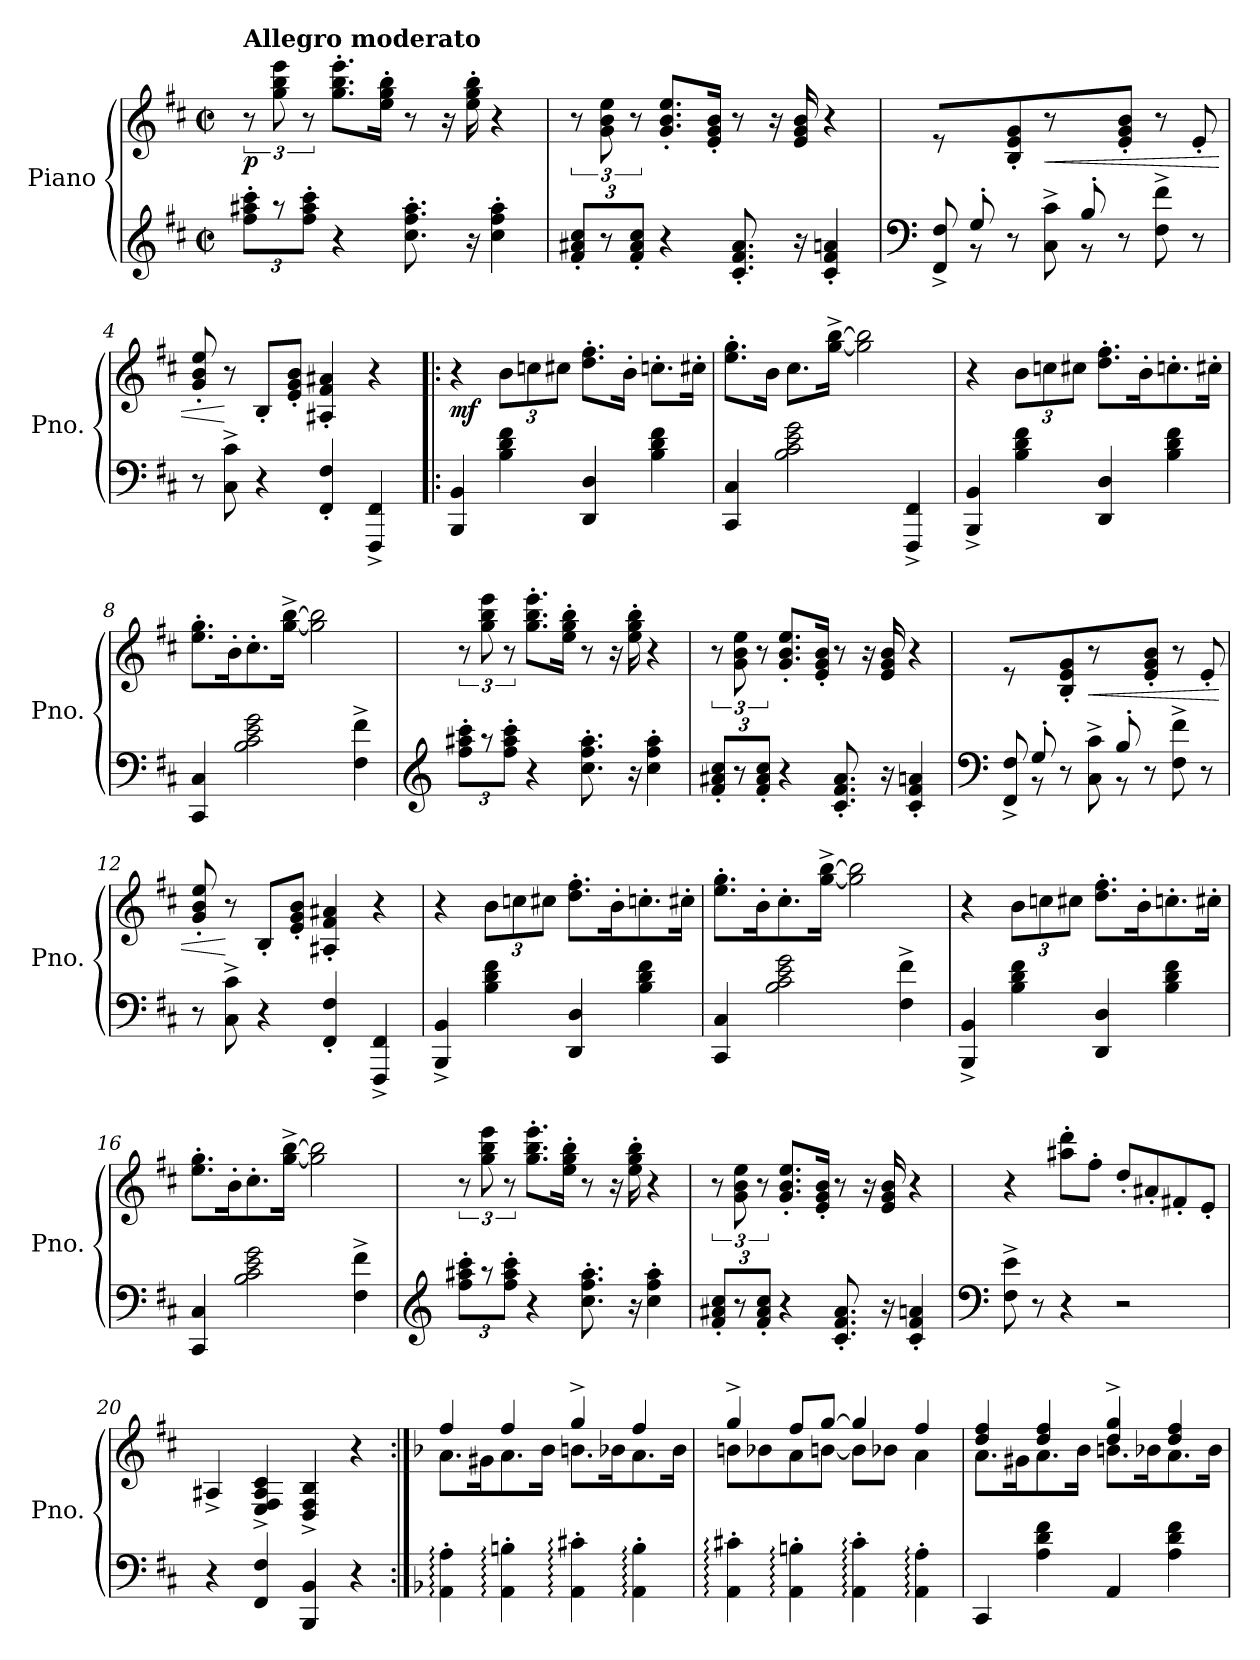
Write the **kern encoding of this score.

**kern	**kern	**dynam
*part1	*part1	*part1
*staff2	*staff1	*staff1/2
*I"Piano	*	*
*I'Pno.	*	*
*clefG2	*clefG2	*
*k[f#c#]	*k[f#c#]	*
*M2/2	*M2/2	*
*met(c|)	*met(c|)	*
=1	=1	=1
!	!LO:TX:a:B:t=Allegro moderato	!
!	!	!LO:DY:b
12ff#\' 12aa#X\' 12ccc#\'L	12r	p
12r	12gg\ 12bb\ 12eee\	.
12ff#\' 12aa#\' 12ccc#\'J	12r	.
4r	8.gg\' 8.bb\' 8.eee\'L	.
.	16ee\' 16gg\' 16bb\'Jk	.
8.cc#\' 8.ff#\' 8.aa#\'	8r	.
.	16r	.
16r	16ee\' 16gg\' 16bb\'	.
4cc#\' 4ff#\' 4aa#\'	4r	.
=2	=2	=2
12f#/' 12a#X/' 12cc#/'L	12r	.
12r	12g\ 12b\ 12ee\	.
12f#/' 12a#/' 12cc#/'J	12r	.
4r	8.g/' 8.b/' 8.ee/'L	.
.	16e/' 16g/' 16b/'Jk	.
8.c#/' 8.f#/' 8.a#/'	8r	.
.	16r	.
16r	16e/ 16g/ 16b/	.
4c#/' 4f#/' 4an/'	4r	.
=3	=3	=3
*clefF4	*	*
*^	*	*
8ryy	8FF#/^ 8F#/^	8r	.
8G'/L	8rBB	8ryy	.
4ryy	8r	8B/' 8e/' 8g/'J	.
!	!	!	!LO:HP:b
.	8C#\^ 8c#\^	8r	<
8B'/L	8r	8ryy	.
4.ryy	8r	8e/' 8g/' 8b/'J	.
.	8F#\^ 8f#\^	8r	.
.	8r	8e'/	.
*v	*v	*	*
=4	=4	=4
8r	8g/' 8b/' 8ee/'	.
8C#\^ 8c#\^	8r	[
4r	8B'/L	.
.	8e/' 8g/' 8b/'J	.
4FF#/' 4F#/'	4A#X/' 4f#/' 4a#X/'	.
4FFF#/^ 4FF#/^	4r	.
!!LO:LB:g=z
=5!|:	=5!|:	=5!|:
!	!	!LO:DY:b
4BBB/ 4BB/	4r	mf
*	*Xbrackettup	*
4B\ 4d\ 4f#\	12b\L	.
.	12ccn\	.
.	12cc#X\J	.
4DD/ 4D/	8.dd\' 8.ff#\'L	.
.	16b'\Jk	.
4B\ 4d\ 4f#\	8.ccn'\L	.
.	16cc#X'\Jk	.
=6	=6	=6
4CC#/ 4C#/	8.ee\' 8.gg\'L	.
.	16b\Jk	.
2B\ 2c#\ 2e\ 2g\	8.cc#\L	.
.	[16gg\^ [16bb\^Jk	.
.	2gg\] 2bb\]	.
4FFF#/^ 4FF#/^	.	.
=7	=7	=7
4BBB/^ 4BB/^	4r	.
4B\ 4d\ 4f#\	12b\L	.
.	12ccn\	.
.	12cc#X\J	.
4DD/ 4D/	8.dd\' 8.ff#\'L	.
.	16b'\K	.
4B\ 4d\ 4f#\	8.ccn'\	.
.	16cc#X'\Jk	.
=8	=8	=8
4CC#/ 4C#/	8.ee\' 8.gg\'L	.
.	16b'\K	.
2B\ 2c#\ 2e\ 2g\	8.cc#'\	.
.	[16gg\^ [16bb\^Jk	.
.	2gg\] 2bb\]	.
4F#\^ 4f#\^	.	.
!!LO:LB:g=z
=9	=9	=9
*clefG2	*	*
*	*brackettup	*
12ff#\' 12aa#X\' 12ccc#\'L	12r	.
12r	12gg\ 12bb\ 12eee\	.
12ff#\' 12aa#\' 12ccc#\'J	12r	.
4r	8.gg\' 8.bb\' 8.eee\'L	.
.	16ee\' 16gg\' 16bb\'Jk	.
8.cc#\' 8.ff#\' 8.aa#\'	8r	.
.	16r	.
16r	16ee\' 16gg\' 16bb\'	.
4cc#\' 4ff#\' 4aa#\'	4r	.
=10	=10	=10
12f#/' 12a#X/' 12cc#/'L	12r	.
12r	12g\ 12b\ 12ee\	.
12f#/' 12a#/' 12cc#/'J	12r	.
4r	8.g/' 8.b/' 8.ee/'L	.
.	16e/' 16g/' 16b/'Jk	.
8.c#/' 8.f#/' 8.a#/'	8r	.
.	16r	.
16r	16e/ 16g/ 16b/	.
4c#/' 4f#/' 4an/'	4r	.
=11	=11	=11
*clefF4	*	*
*^	*	*
8ryy	8FF#/^ 8F#/^	8r	.
8G'/L	8rBB	8ryy	.
4ryy	8r	8B/' 8e/' 8g/'J	.
!	!	!	!LO:HP:b
.	8C#\^ 8c#\^	8r	<
8B'/L	8r	8ryy	.
4.ryy	8r	8e/' 8g/' 8b/'J	.
.	8F#\^ 8f#\^	8r	.
.	8r	8e'/	.
*v	*v	*	*
=12	=12	=12
8r	8g/' 8b/' 8ee/'	.
8C#\^ 8c#\^	8r	[
4r	8B'/L	.
.	8e/' 8g/' 8b/'J	.
4FF#/' 4F#/'	4A#X/' 4f#/' 4a#X/'	.
4FFF#/^ 4FF#/^	4r	.
!!LO:LB:g=z
=13	=13	=13
4BBB/^ 4BB/^	4r	.
*	*Xbrackettup	*
4B\ 4d\ 4f#\	12b\L	.
.	12ccn\	.
.	12cc#X\J	.
4DD/ 4D/	8.dd\' 8.ff#\'L	.
.	16b'\K	.
4B\ 4d\ 4f#\	8.ccn'\	.
.	16cc#X'\Jk	.
=14	=14	=14
4CC#/ 4C#/	8.ee\' 8.gg\'L	.
.	16b'\K	.
2B\ 2c#\ 2e\ 2g\	8.cc#'\	.
.	[16gg\^ [16bb\^Jk	.
.	2gg\] 2bb\]	.
4F#\^ 4f#\^	.	.
=15	=15	=15
4BBB/^ 4BB/^	4r	.
4B\ 4d\ 4f#\	12b\L	.
.	12ccn\	.
.	12cc#X\J	.
4DD/ 4D/	8.dd\' 8.ff#\'L	.
.	16b'\K	.
4B\ 4d\ 4f#\	8.ccn'\	.
.	16cc#X'\Jk	.
=16	=16	=16
4CC#/ 4C#/	8.ee\' 8.gg\'L	.
.	16b'\K	.
2B\ 2c#\ 2e\ 2g\	8.cc#'\	.
.	[16gg\^ [16bb\^Jk	.
.	2gg\] 2bb\]	.
4F#\^ 4f#\^	.	.
!!LO:PB:g=z
=17	=17	=17
*clefG2	*	*
*	*brackettup	*
12ff#\' 12aa#X\' 12ccc#\'L	12r	.
12r	12gg\ 12bb\ 12eee\	.
12ff#\' 12aa#\' 12ccc#\'J	12r	.
4r	8.gg\' 8.bb\' 8.eee\'L	.
.	16ee\' 16gg\' 16bb\'Jk	.
8.cc#\' 8.ff#\' 8.aa#\'	8r	.
.	16r	.
16r	16ee\' 16gg\' 16bb\'	.
4cc#\' 4ff#\' 4aa#\'	4r	.
=18	=18	=18
12f#/' 12a#X/' 12cc#/'L	12r	.
12r	12g\ 12b\ 12ee\	.
12f#/' 12a#/' 12cc#/'J	12r	.
4r	8.g/' 8.b/' 8.ee/'L	.
.	16e/' 16g/' 16b/'Jk	.
8.c#/' 8.f#/' 8.a#/'	8r	.
.	16r	.
16r	16e/ 16g/ 16b/	.
4c#/' 4f#/' 4an/'	4r	.
=19	=19	=19
*clefF4	*	*
8F#\^ 8e\^	4r	.
8r	.	.
4r	8aa#X\' 8ddd\'L	.
.	8ff#'\J	.
2r	8dd'/L	.
.	8a#X'/	.
.	8f#X'/	.
.	8e'/J	.
=20	=20	=20
4r	4A#X^/	.
4FF#/ 4F#/	4E/^ 4F#/^ 4A#/^ 4c#/^	.
4BBB/ 4BB/	4D/^ 4F#/^ 4B/^	.
4r	4r	.
!!LO:LB:g=z
=21:|!	=21:|!	=21:|!
*k[b-]	*k[b-]	*
*	*^	*
4AA\:' 4A\:'	4ff/	8.a\L	.
.	.	16g#X\K	.
4AA\:' 4Bn\:'	4ff/	8.a\	.
.	.	16b-\Jk	.
4AA\:' 4c#X\:'	4gg^/	8.bn\L	.
.	.	16b-X\K	.
4AA\:' 4B\:'	4ff/	8.a\	.
.	.	16b-\Jk	.
=22	=22	=22	=22
4AA\:' 4c#X\:'	4gg^/	8bn\L	.
.	.	8b-X\	.
4AA\:' 4Bn\:'	8ff/L	8a\	.
.	[8gg/J	[8bn\J	.
4AA\:' 4c#\:'	4gg/]	8b\L]	.
.	.	8b-X\J	.
4AA\:' 4A\:'	4ff/	4a\	.
=23	=23	=23	=23
4CC/	4dd/ 4ff/	8.a\L	.
.	.	16g#X\K	.
4A\ 4d\ 4f\	4dd/ 4ff/	8.a\	.
.	.	16b-\Jk	.
4AA/	4dd/^ 4gg/^	8.bn\L	.
.	.	16b-X\K	.
4A\ 4d\ 4f\	4dd/ 4ff/	8.a\	.
.	.	16b-\Jk	.
*	*v	*v	*
=	=	=
*-	*-	*-
